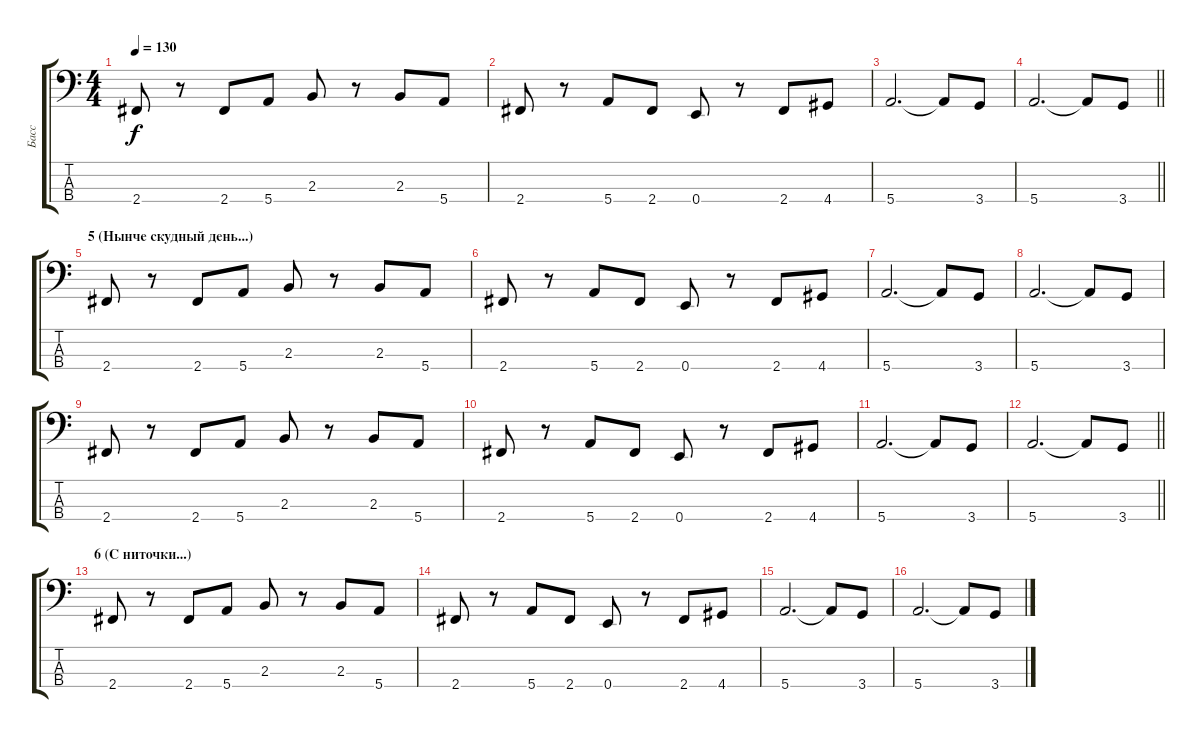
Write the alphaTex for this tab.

\track ("Басс" "Басс") {instrument electricbassfinger}
\staff {score tabs}
\tuning (G2 D2 A1 E1) {hide}
\ts (4 4)
\tempo 130
\clef f4
\ks c
2.4.8{dy f} r.8 2.4.8 5.4.8 2.3.8 r.8 2.3.8 5.4.8 |
2.4.8 r.8 5.4.8 2.4.8 0.4.8 r.8 2.4.8 4.4.8 |
5.4.2{d} 5.4{t}.8 3.4.8 |
\barLineRight lightlight
5.4.2{d} 5.4{t}.8 3.4.8 |
\section ("" "5 (Нынче скудный день...)")
2.4.8 r.8 2.4.8 5.4.8 2.3.8 r.8 2.3.8 5.4.8 |
2.4.8 r.8 5.4.8 2.4.8 0.4.8 r.8 2.4.8 4.4.8 |
5.4.2{d} 5.4{t}.8 3.4.8 |
5.4.2{d} 5.4{t}.8 3.4.8 |
2.4.8 r.8 2.4.8 5.4.8 2.3.8 r.8 2.3.8 5.4.8 |
2.4.8 r.8 5.4.8 2.4.8 0.4.8 r.8 2.4.8 4.4.8 |
5.4.2{d} 5.4{t}.8 3.4.8 |
\barLineRight lightlight
5.4.2{d} 5.4{t}.8 3.4.8 |
\section ("" "6 (С ниточки...)")
2.4.8 r.8 2.4.8 5.4.8 2.3.8 r.8 2.3.8 5.4.8 |
2.4.8 r.8 5.4.8 2.4.8 0.4.8 r.8 2.4.8 4.4.8 |
5.4.2{d} 5.4{t}.8 3.4.8 |
5.4.2{d} 5.4{t}.8 3.4.8
